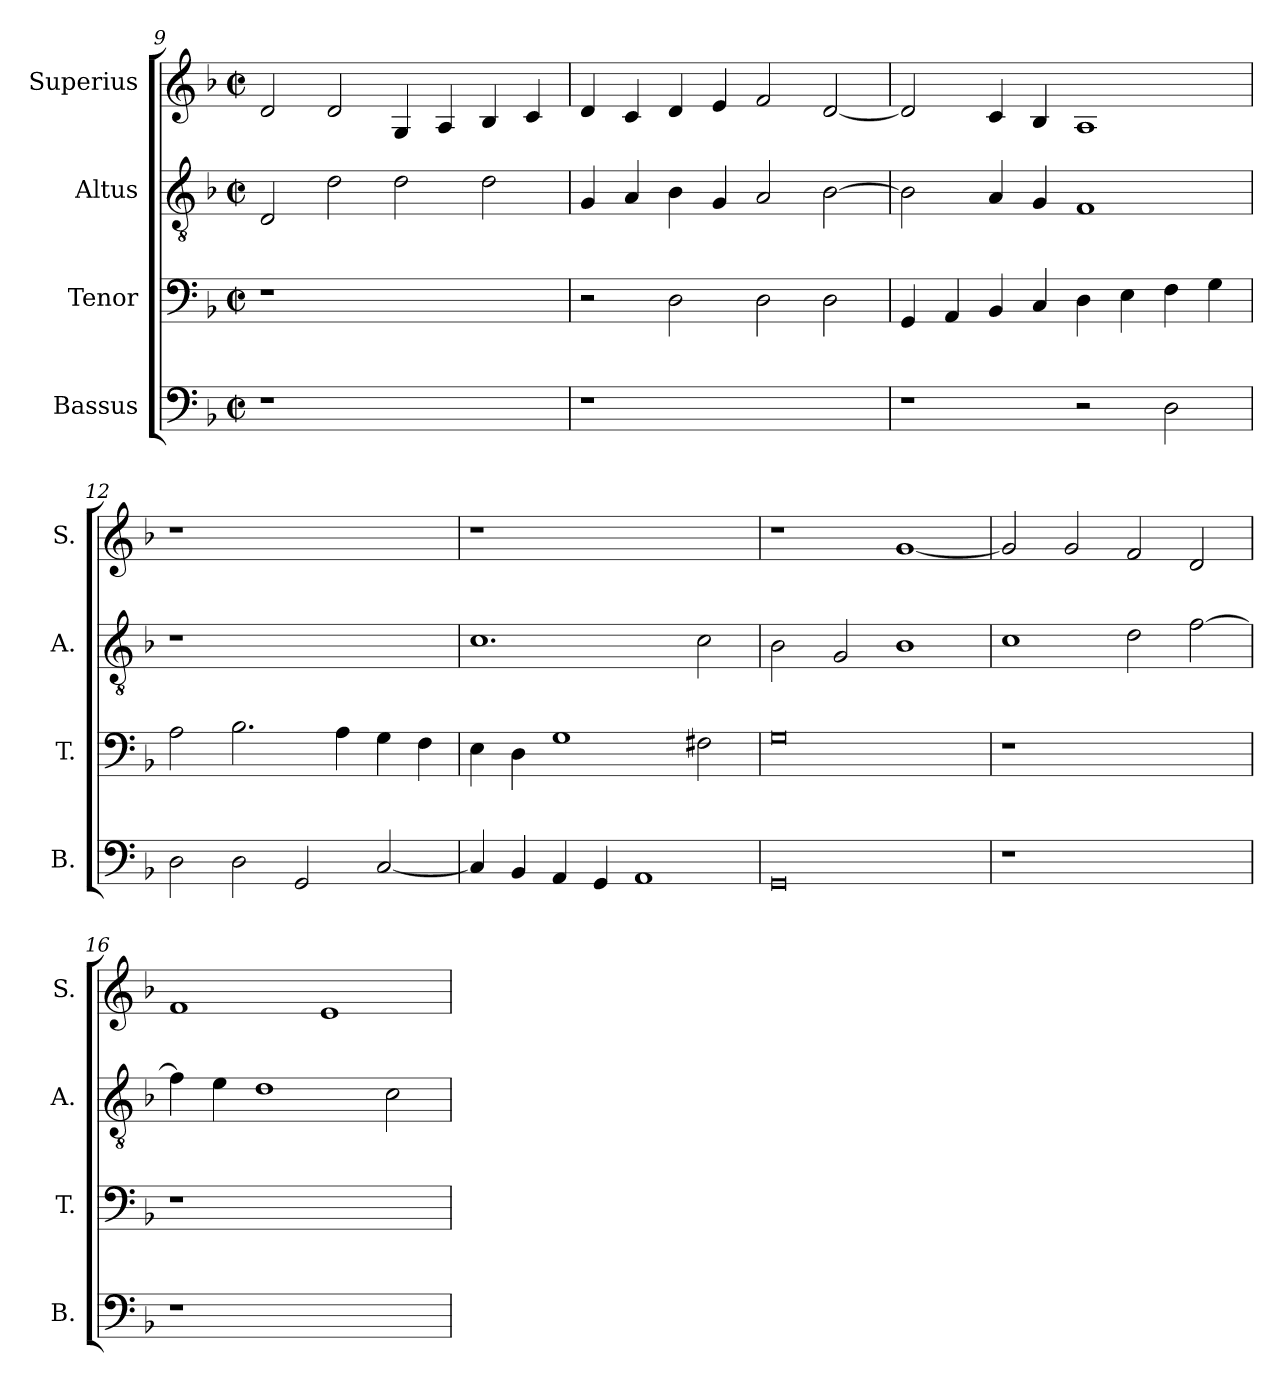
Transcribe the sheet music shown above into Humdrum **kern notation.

**kern	**kern	**kern	**kern
*part4	*part3	*part2	*part1
*staff4	*staff3	*staff2	*staff1
*I"Bassus	*I"Tenor	*I"Altus	*I"Superius
*I'B.	*I'T.	*I'A.	*I'S.
*clefF4	*clefF4	*clefGv2	*clefG2
*	*	*ITrd7c12	*
*k[b-]	*k[b-]	*k[b-]	*k[b-]
*F:	*F:	*F:	*F:
*M2/2	*M2/2	*M2/2	*M2/2
*met(c|)	*met(c|)	*met(c|)	*met(c|)
=9	=9	=9	=9
!LO:N:vis=1	!LO:N:vis=1	!	!
1r	1r	2DDi/	2di/
.	.	2Di\	2di/
1ryy	1ryy	2Di\	4Gi/
.	.	.	4Ai/
.	.	2Di\	4B-i/
.	.	.	4ci/
=10	=10	=10	=10
!LO:N:vis=1	!	!	!
1r	2r	4GGi/	4di/
.	.	4AAi/	4ci/
.	2Di\	4BB-i\	4di/
.	.	4GGi/	4ei/
1ryy	2Di\	2AAi/	2fi/
.	2Di\	[>2BB-i\	[<2di/
!!LO:LB:g=z
=11	=11	=11	=11
1r	4GGi/	2BB-i\]	2di/]
.	4AAi/	.	.
.	4BB-i/	4AAi/	4ci/
.	4Ci/	4GGi/	4B-i/
2r	4Di\	1FFi	1Ai
.	4Ei\	.	.
2Di\	4Fi\	.	.
.	4Gi\	.	.
=12	=12	=12	=12
!	!	!LO:N:vis=1	!LO:N:vis=1
2Di\	2Ai\	1r	1r
2Di\	2.B-i\	.	.
2GGi/	.	1ryy	1ryy
.	4Ai\	.	.
[<2Ci/	4Gi\	.	.
.	4Fi\	.	.
=13	=13	=13	=13
!	!	!	!LO:N:vis=1
4Ci/]	4Ei\	1.Ci	1r
4BB-i/	4Di\	.	.
4AAi/	1Gi	.	.
4GGi/	.	.	.
1AAi	.	.	1ryy
.	2F#Xi\	2Ci\	.
=14	=14	=14	=14
0GGi	0Gi	2BB-i\	1r
.	.	2GGi/	.
.	.	1BB-i	[<1gi
=15	=15	=15	=15
!LO:N:vis=1	!LO:N:vis=1	!	!
1r	1r	1Ci	2gi/]
.	.	.	2gi/
1ryy	1ryy	2Di\	2fi/
.	.	[>2Fi\	2di/
!!LO:PB:g=z
=16	=16	=16	=16
!LO:N:vis=1	!LO:N:vis=1	!	!
1r	1r	4Fi\]	1fi
.	.	4Ei\	.
.	.	1Di	.
1ryy	1ryy	.	1ei
.	.	2Ci\	.
=	=	=	=
*-	*-	*-	*-
